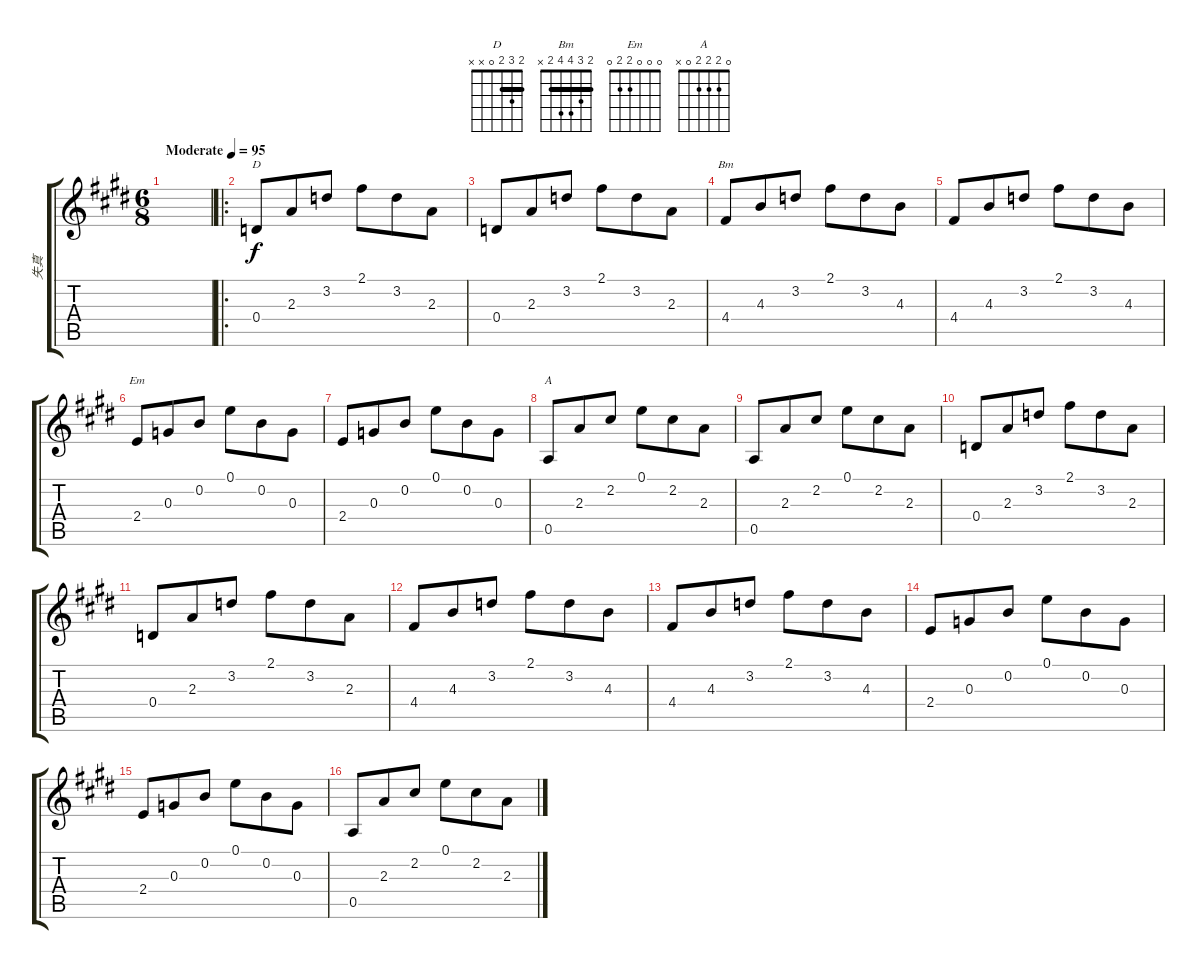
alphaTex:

\track ("失真" "失真") {instrument acousticguitarsteel}
\staff {score tabs}
\tuning (E4 B3 G3 D3 A2 E2) {hide}
\chord ("D" 2 3 2 0 x x) {barre 2}
\chord ("Bm" 2 3 4 4 2 x) {barre 2}
\chord ("Em" 0 0 0 2 2 0)
\chord ("A" 0 2 2 2 0 x)
\ts (6 8)
\tempo (95 "Moderate")
\clef g2
\ks e
|
\ro
0.4.8{ch "D" volume 0} 2.3.8 3.2.8 2.1.8 3.2.8 2.3.8 |
0.4.8 2.3.8 3.2.8 2.1.8 3.2.8 2.3.8{txt ""} |
4.4.8{ch "Bm"} 4.3.8 3.2.8 2.1.8 3.2.8 4.3.8 |
4.4.8 4.3.8 3.2.8 2.1.8 3.2.8 4.3.8 |
2.4.8{ch "Em"} 0.3.8 0.2.8 0.1.8 0.2.8 0.3.8 |
2.4.8 0.3.8 0.2.8 0.1.8 0.2.8 0.3.8 |
0.5.8{ch "A"} 2.3.8 2.2.8 0.1.8 2.2.8 2.3.8 |
0.5.8 2.3.8 2.2.8 0.1.8 2.2.8 2.3.8 |
0.4.8 2.3.8 3.2.8 2.1.8 3.2.8 2.3.8 |
0.4.8 2.3.8 3.2.8 2.1.8 3.2.8 2.3.8 |
4.4.8 4.3.8 3.2.8 2.1.8 3.2.8 4.3.8 |
4.4.8 4.3.8 3.2.8 2.1.8 3.2.8 4.3.8 |
2.4.8 0.3.8 0.2.8 0.1.8 0.2.8 0.3.8 |
2.4.8 0.3.8 0.2.8 0.1.8 0.2.8 0.3.8 |
0.5.8 2.3.8 2.2.8 0.1.8 2.2.8 2.3.8
